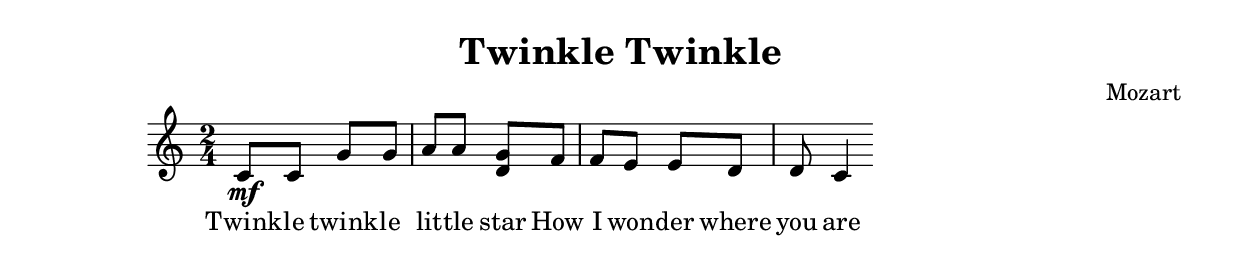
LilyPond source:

\header {
  title = "Twinkle Twinkle"
  composer = "Mozart"
}

\relative c' {
  \time 2/4
  c8\mf c g' g
  a a <g d>
  f8 f e e
  d d c4
}

\addlyrics {
  Twink -- le twink -- le lit -- tle star
  How I won -- der where you are
}
